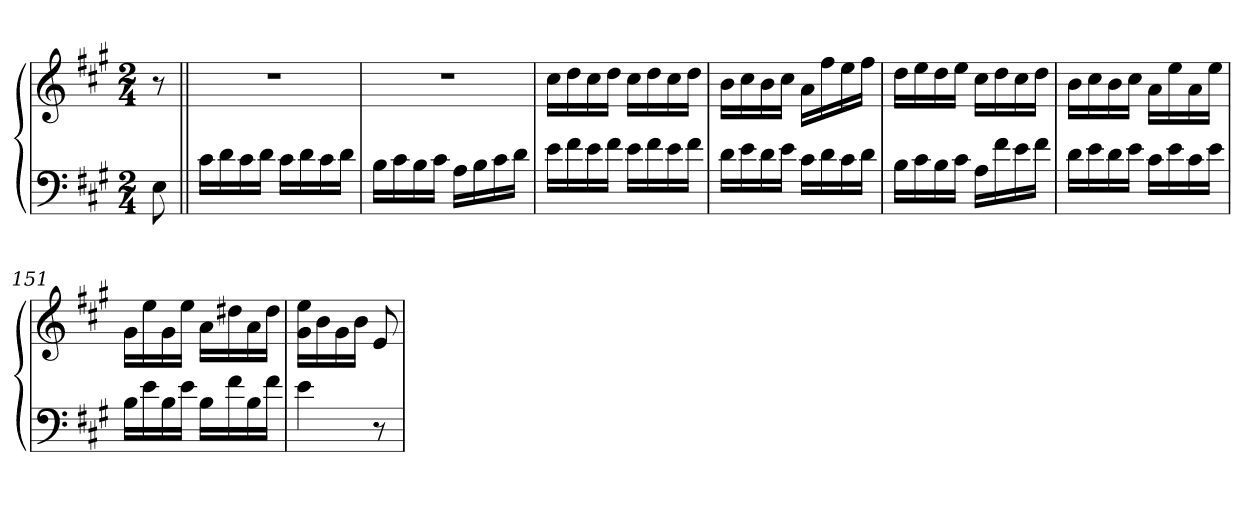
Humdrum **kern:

**kern	**kern
*part1	*part1
*staff2	*staff1
*clefF4	*clefG2
*k[f#c#g#]	*k[f#c#g#]
*A:	*A:
*M2/4	*M2/4
=	=
8E	8r
=145||	=145||
16c#LL	2r
16d	.
16c#	.
16dJJ	.
16c#LL	.
16d	.
16c#	.
16dJJ	.
=146	=146
16BLL	2r
16c#	.
16B	.
16c#JJ	.
16ALL	.
16B	.
16c#	.
16dJJ	.
=147	=147
16eLL	16cc#LL
16f#	16dd
16e	16cc#
16f#JJ	16ddJJ
16eLL	16cc#LL
16f#	16dd
16e	16cc#
16f#JJ	16ddJJ
=148	=148
16dLL	16bLL
16e	16cc#
16d	16b
16eJJ	16cc#JJ
16c#LL	16aLL
16d	16ff#
16c#	16ee
16dJJ	16ff#JJ
=149	=149
16BLL	16ddLL
16c#	16ee
16B	16dd
16c#JJ	16eeJJ
16ALL	16cc#LL
16f#	16dd
16e	16cc#
16f#JJ	16ddJJ
=150	=150
16dLL	16bLL
16e	16cc#
16d	16b
16eJJ	16cc#JJ
16c#LL	16aLL
16e	16ee
16c#	16a
16eJJ	16eeJJ
=151	=151
16BLL	16g#LL
16e	16ee
16B	16g#
16eJJ	16eeJJ
16BLL	16aLL
16f#	16dd#X
16B	16a
16f#JJ	16dd#JJ
=152	=152
4e	16g# 16eeLL
.	16b
.	16g#
.	16bJJ
8r	8e
=	=
*-	*-
